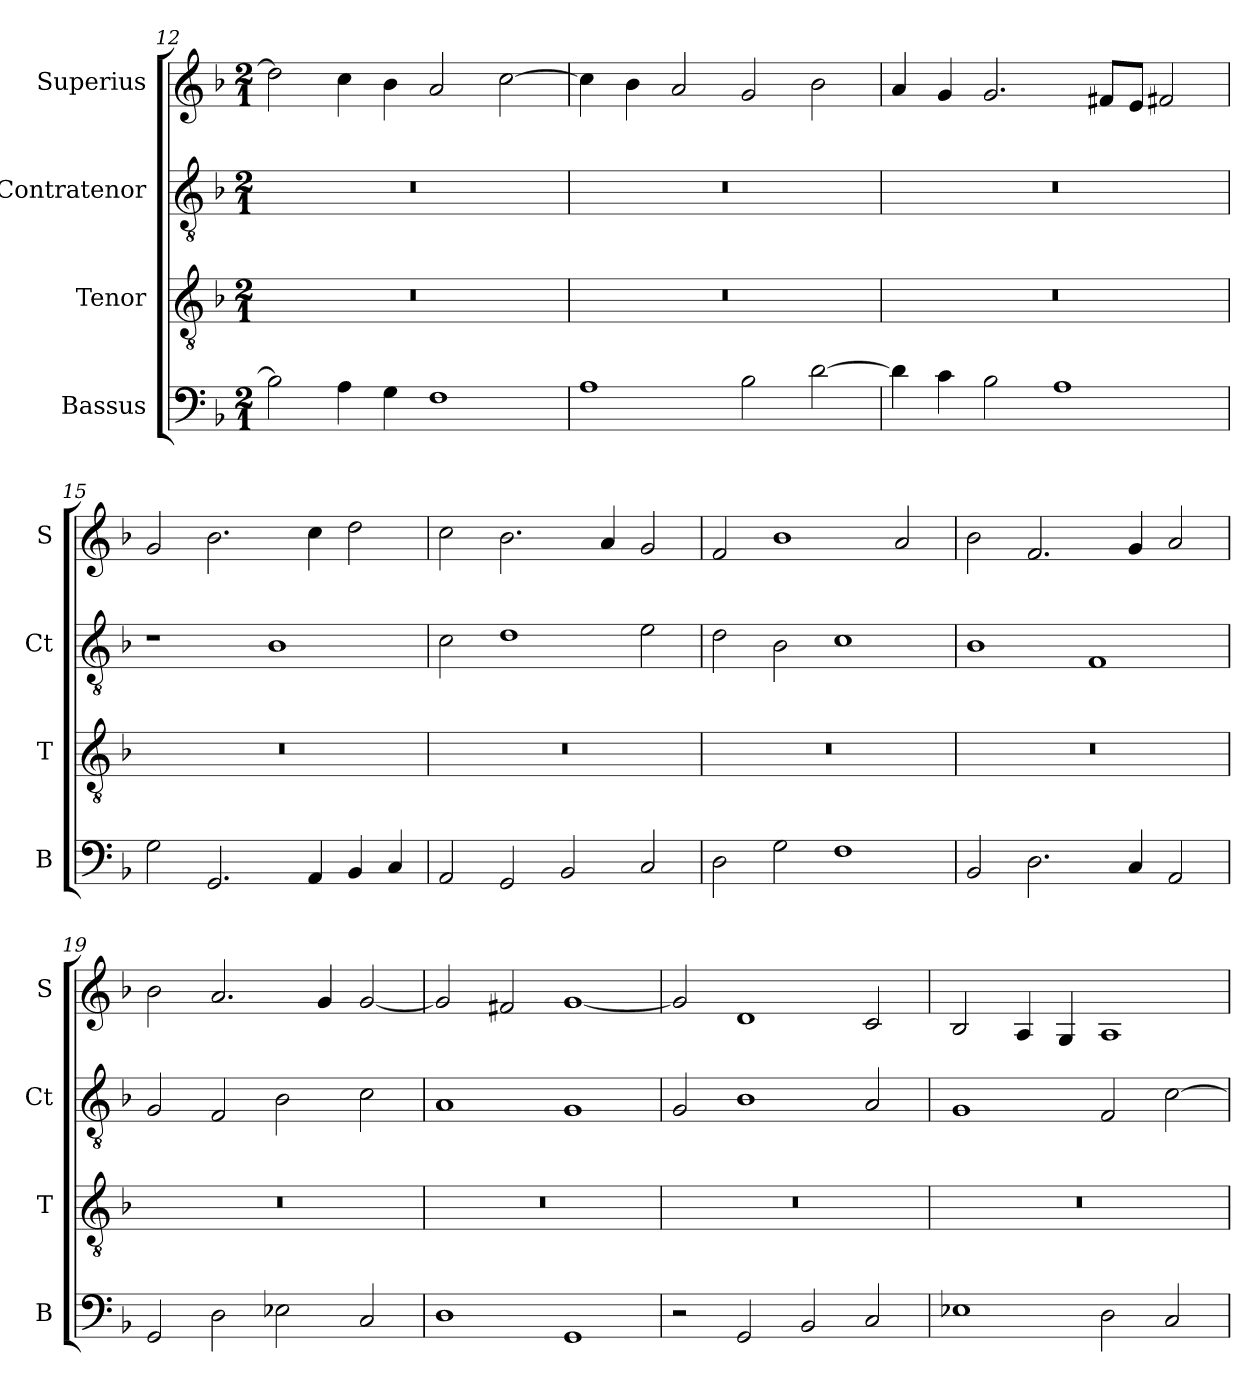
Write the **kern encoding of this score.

**kern	**kern	**kern	**kern
*part4	*part3	*part2	*part1
*staff4	*staff3	*staff2	*staff1
*I"Bassus	*I"Tenor	*I"Contratenor	*I"Superius
*I'B	*I'T	*I'Ct	*I'S
*clefF4	*clefGv2	*clefGv2	*clefG2
*k[b-]	*k[b-]	*k[b-]	*k[b-]
*M2/1	*M2/1	*M2/1	*M2/1
=12	=12	=12	=12
2B-\]	0r	0r	2dd\]
4A\	.	.	4cc\
4G\	.	.	4b-\
1F	.	.	2a/
.	.	.	[2cc\
=13	=13	=13	=13
1A	0r	0r	4cc\]
.	.	.	4b-\
.	.	.	2a/
2B-\	.	.	2g/
[2d\	.	.	2b-\
=14	=14	=14	=14
4d\]	0r	0r	4a/
4c\	.	.	4g/
2B-\	.	.	2.g/
1A	.	.	.
.	.	.	8f#X/L
.	.	.	8e/J
.	.	.	2f#X/
=15	=15	=15	=15
2G\	0r	1r	2g/
2.GG/	.	.	2.b-\
.	.	1B-	.
4AA/	.	.	4cc\
4BB-/	.	.	2dd\
4C/	.	.	.
=16	=16	=16	=16
2AA/	0r	2c\	2cc\
2GG/	.	1d	2.b-\
2BB-/	.	.	.
.	.	.	4a/
2C/	.	2e\	2g/
=17	=17	=17	=17
2D\	0r	2d\	2f/
2G\	.	2B-\	1b-
1F	.	1c	.
.	.	.	2a/
=18	=18	=18	=18
2BB-/	0r	1B-	2b-\
2.D\	.	.	2.f/
.	.	1F	.
4C/	.	.	4g/
2AA/	.	.	2a/
=19	=19	=19	=19
2GG/	0r	2G/	2b-\
2D\	.	2F/	2.a/
2E-X\	.	2B-\	.
.	.	.	4g/
2C/	.	2c\	[2g/
=20	=20	=20	=20
1D	0r	1A	2g/]
.	.	.	2f#X/
1GG	.	1G	[1g
=21	=21	=21	=21
2r	0r	2G/	2g/]
2GG/	.	1B-	1d
2BB-/	.	.	.
2C/	.	2A/	2c/
=22	=22	=22	=22
1E-X	0r	1G	2B-/
.	.	.	4A/
.	.	.	4G/
2D\	.	2F/	1A
2C/	.	[2c\	.
=	=	=	=
*-	*-	*-	*-
